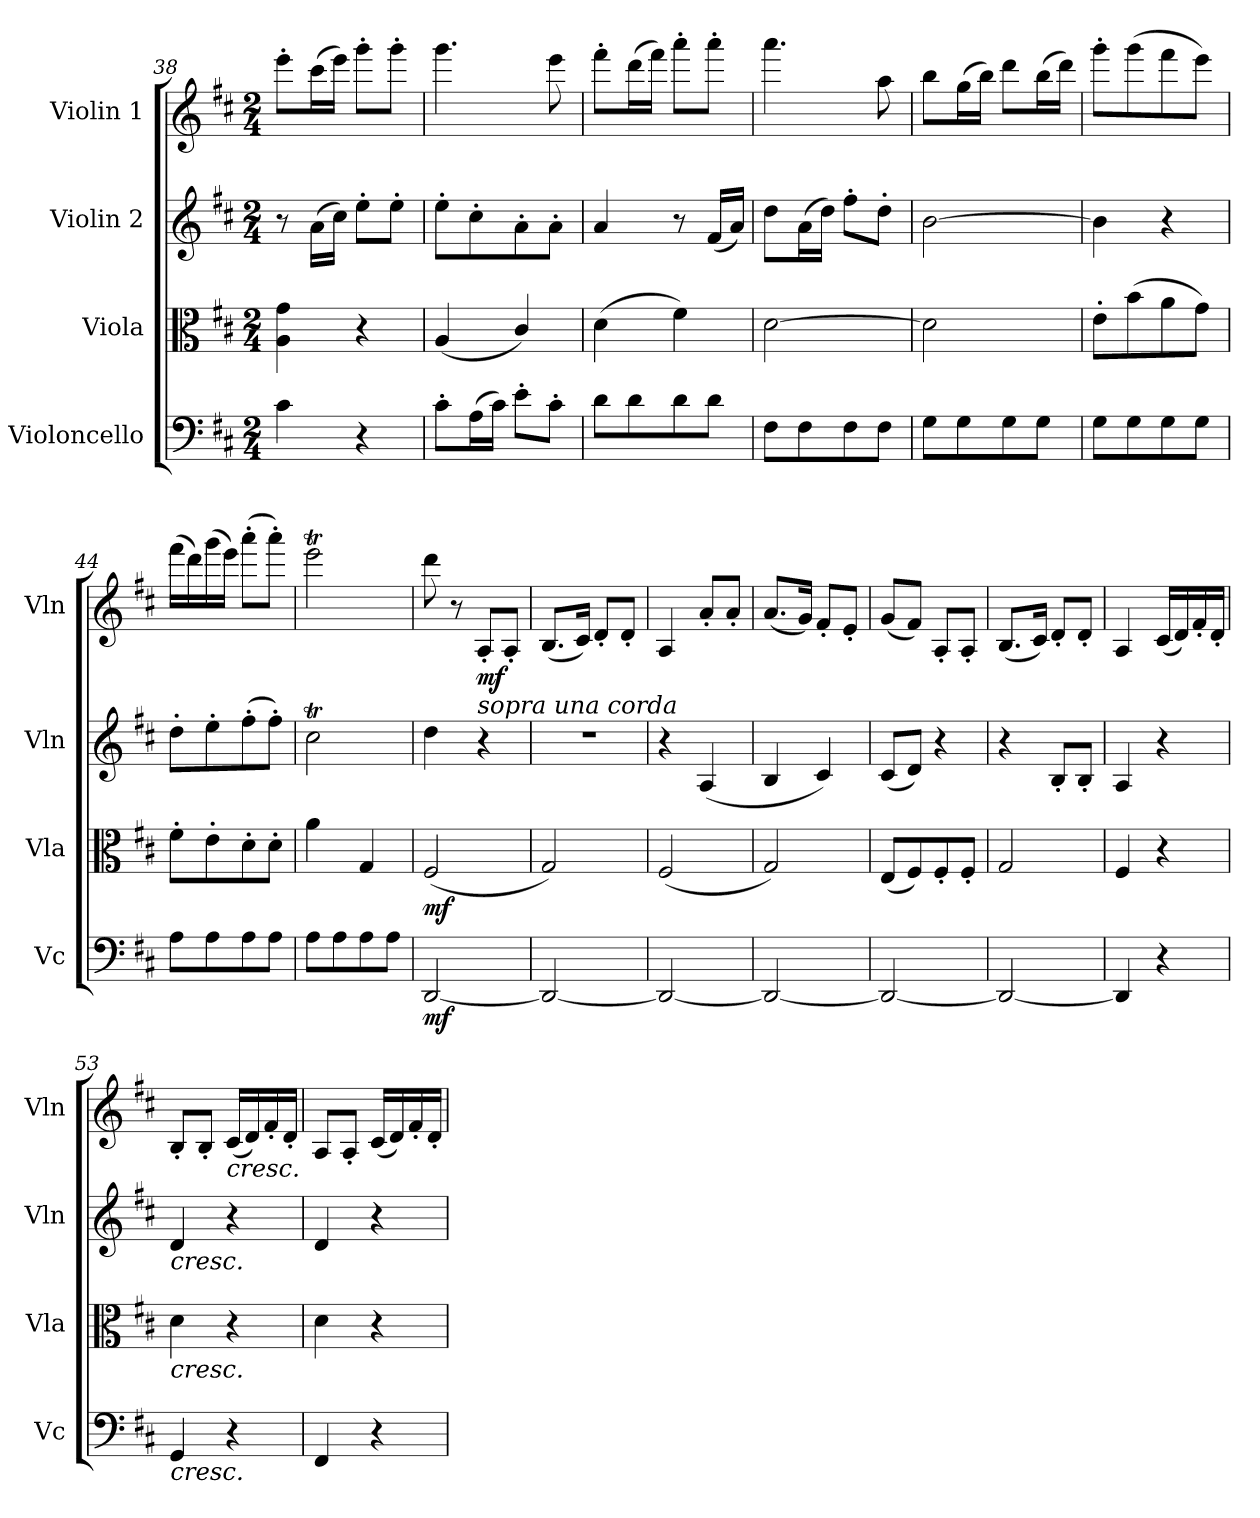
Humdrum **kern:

**kern	**dynam	**kern	**dynam	**kern	**kern	**dynam
*part4	*part4	*part3	*part3	*part2	*part1	*part1
*staff4	*staff4	*staff3	*staff3	*staff2	*staff1	*staff1
*I"Violoncello	*	*I"Viola	*	*I"Violin 2	*I"Violin 1	*
*I'Vc	*	*I'Vla	*	*I'Vln	*I'Vln	*
*clefF4	*	*clefC3	*	*clefG2	*clefG2	*
*k[f#c#]	*	*k[f#c#]	*	*k[f#c#]	*k[f#c#]	*
*M2/4	*	*M2/4	*	*M2/4	*M2/4	*
=38	=38	=38	=38	=38	=38	=38
4c#\	.	4A\ 4g\	.	8r	8eee'\L	.
.	.	.	.	(16a\LL	(16ccc#\L	.
.	.	.	.	16cc#\JJ)	16eee\JJ)	.
4r	.	4r	.	8ee'\L	8ggg'\L	.
.	.	.	.	8ee'\J	8ggg'\J	.
=39	=39	=39	=39	=39	=39	=39
8c#'\L	.	(4A/	.	8ee'\L	4.ggg\	.
(16A\L	.	.	.	8cc#'\	.	.
16c#\JJ)	.	.	.	.	.	.
8e'\L	.	4c#/)	.	8a'\	.	.
8c#'\J	.	.	.	8a'\J	8eee\	.
!!LO:LB:g=z
=40	=40	=40	=40	=40	=40	=40
8d\L	.	(4d\	.	4a/	8fff#'\L	.
8d\	.	.	.	.	(16ddd\L	.
.	.	.	.	.	16fff#\JJ)	.
8d\	.	4f#\)	.	8r	8aaa'\L	.
8d\J	.	.	.	(16f#/LL	8aaa'\J	.
.	.	.	.	16a/JJ)	.	.
=41	=41	=41	=41	=41	=41	=41
8F#\L	.	[2d\	.	8dd\L	4.aaa\	.
8F#\	.	.	.	(16a\L	.	.
.	.	.	.	16dd\JJ)	.	.
8F#\	.	.	.	8ff#'\L	.	.
8F#\J	.	.	.	8dd'\J	8aa\	.
=42	=42	=42	=42	=42	=42	=42
8G\L	.	2d\]	.	[2b\	8bb\L	.
8G\	.	.	.	.	(16gg\L	.
.	.	.	.	.	16bb\JJ)	.
8G\	.	.	.	.	8ddd\L	.
8G\J	.	.	.	.	(16bb\L	.
.	.	.	.	.	16ddd\JJ)	.
=43	=43	=43	=43	=43	=43	=43
8G\L	.	8e'\L	.	4b\]	8ggg'\L	.
8G\	.	(8b\	.	.	(8ggg\	.
8G\	.	8a\	.	4r	8fff#\	.
8G\J	.	8g\J)	.	.	8eee\J)	.
=44	=44	=44	=44	=44	=44	=44
8A\L	.	8f#'\L	.	8dd'\L	(16fff#\LL	.
.	.	.	.	.	16ddd\)	.
8A\	.	8e'\	.	8ee'\	(16ggg\	.
.	.	.	.	.	16eee\JJ)	.
8A\	.	8d'\	.	(8ff#'\	(8aaa'\L	.
8A\J	.	8d'\J	.	8ff#'\J)	8aaa'\J)	.
=45	=45	=45	=45	=45	=45	=45
8A\L	.	4a\	.	2cc#t\	2eeeT\	.
8A\	.	.	.	.	.	.
8A\	.	4G/	.	.	.	.
8A\J	.	.	.	.	.	.
=46	=46	=46	=46	=46	=46	=46
!	!LO:DY:b	!	!LO:DY:b	!	!	!
[2DD/	mf	(2F#/	mf	4dd\	8ddd\	.
.	.	.	.	.	8r	.
!	!	!	!	!	!LO:TX:b:i:t=sopra una corda	!
!	!	!	!	!	!	!LO:DY:b
.	.	.	.	4r	8A'/L	mf
.	.	.	.	.	8A'/J	.
!!LO:LB:g=z
=47	=47	=47	=47	=47	=47	=47
2DD/_	.	2G/)	.	2r	(8.B/L	.
.	.	.	.	.	16c#/Jk)	.
.	.	.	.	.	8d'/L	.
.	.	.	.	.	8d'/J	.
=48	=48	=48	=48	=48	=48	=48
2DD/_	.	(2F#/	.	4r	4A/	.
.	.	.	.	(4A/	8a'/L	.
.	.	.	.	.	8a'/J	.
=49	=49	=49	=49	=49	=49	=49
2DD/_	.	2G/)	.	4B/	(8.a/L	.
.	.	.	.	.	16g/Jk)	.
.	.	.	.	4c#/)	8f#'/L	.
.	.	.	.	.	8e'/J	.
=50	=50	=50	=50	=50	=50	=50
2DD/_	.	(8E/L	.	(8c#/L	(8g/L	.
.	.	8F#/)	.	8d/J)	8f#/J)	.
.	.	8F#'/	.	4r	8A'/L	.
.	.	8F#'/J	.	.	8A'/J	.
=51	=51	=51	=51	=51	=51	=51
2DD/_	.	2G/	.	4r	(8.B/L	.
.	.	.	.	.	16c#/Jk)	.
.	.	.	.	8B'/L	8d'/L	.
.	.	.	.	8B'/J	8d'/J	.
=52	=52	=52	=52	=52	=52	=52
4DD/]	.	4F#/	.	4A/	4A/	.
4r	.	4r	.	4r	(16c#/LL	.
.	.	.	.	.	16d/)	.
.	.	.	.	.	16f#'/	.
.	.	.	.	.	16d'/JJ	.
=53	=53	=53	=53	=53	=53	=53
!	!	!	!	!LO:TX:b:i:t=cresc.	!	!
!	!	!LO:TX:b:i:t=cresc.	!	!	!	!
!LO:TX:b:i:t=cresc.	!	!	!	!	!	!
4GG/	.	4d\	.	4d/	8B'/L	.
.	.	.	.	.	8B'/J	.
!	!	!	!	!	!LO:TX:b:i:t=cresc.	!
4r	.	4r	.	4r	(16c#/LL	.
.	.	.	.	.	16d/)	.
.	.	.	.	.	16f#'/	.
.	.	.	.	.	16d'/JJ	.
=54	=54	=54	=54	=54	=54	=54
4FF#/	.	4d\	.	4d/	8A/L	.
.	.	.	.	.	8A'/J	.
4r	.	4r	.	4r	(16c#/LL	.
.	.	.	.	.	16d/)	.
.	.	.	.	.	16f#'/	.
.	.	.	.	.	16d'/JJ	.
=	=	=	=	=	=	=
*-	*-	*-	*-	*-	*-	*-
